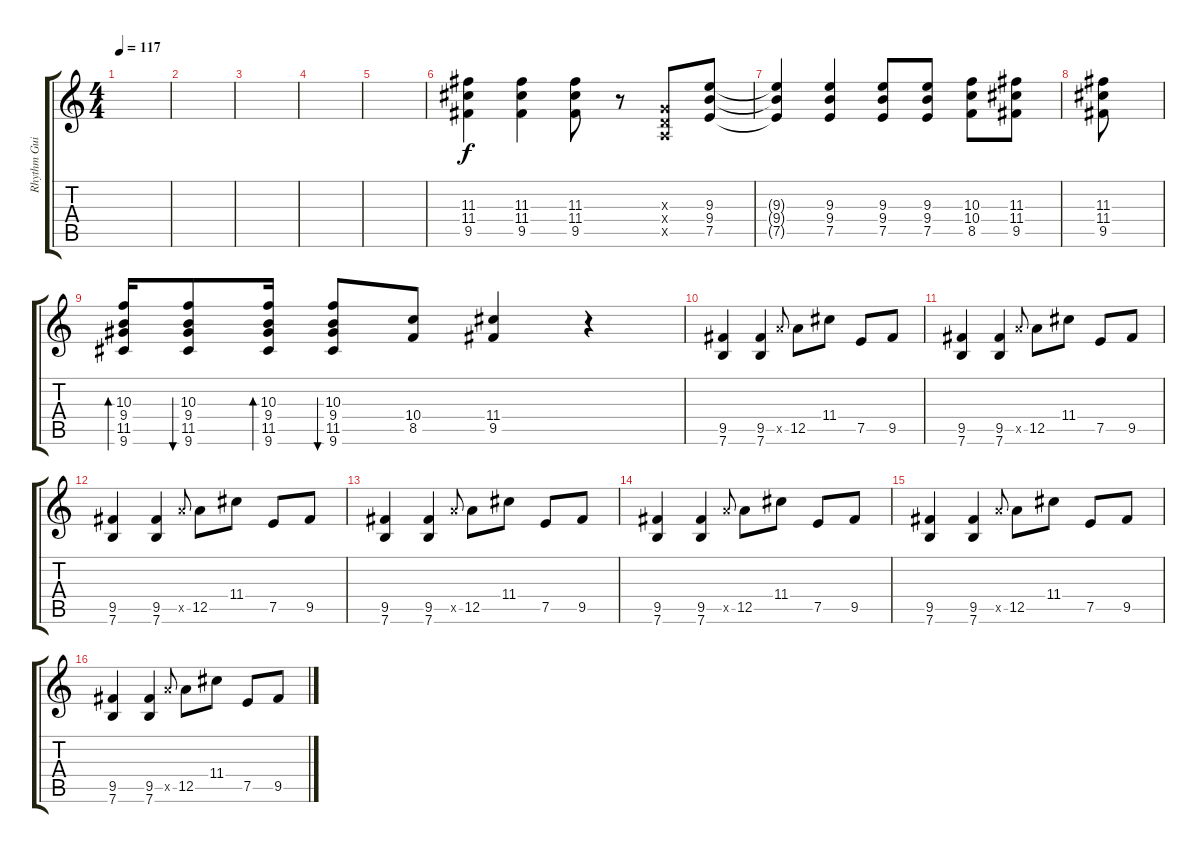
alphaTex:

\track ("Rhythm Guitar" "Rhythm Gui") {instrument electricguitarclean}
\staff {score tabs}
\tuning (E4 B3 G3 D3 A2 E2) {hide}
\ts (4 4)
\tempo 117
\clef g2
\ks c
|
|
|
|
|
(11.3 11.4 9.5).4 (11.3 11.4 9.5).4 (11.3 11.4 9.5).8 r.8 (0.3{x} 0.4{x} 0.5{x}).8 (9.3 9.4 7.5).8 |
(9.3{t} 9.4{t} 7.5{t}).4 (9.3 9.4 7.5).4 (9.3 9.4 7.5).8 (9.3 9.4 7.5).8 (10.3 10.4 8.5).8 (11.3 11.4 9.5).8 |
(11.3 11.4 9.5).8 |
(10.3 9.4 11.5 9.6).16{bd 30} (10.3 9.4 11.5 9.6).8{bu 30} (10.3 9.4 11.5 9.6).16{bd 30} (10.3 9.4 11.5 9.6).8{bu 30} (10.4 8.5).8 (11.4 9.5).4 r.4 |
(9.5 7.6).4 (9.5 7.6).4 12.5{x}.8{gr onbeat} 12.5.8 11.4.8 7.5.8 9.5.8 |
(9.5 7.6).4 (9.5 7.6).4 12.5{x}.8{gr onbeat} 12.5.8 11.4.8 7.5.8 9.5.8 |
(9.5 7.6).4 (9.5 7.6).4 12.5{x}.8{gr onbeat} 12.5.8 11.4.8 7.5.8 9.5.8 |
(9.5 7.6).4 (9.5 7.6).4 12.5{x}.8{gr onbeat} 12.5.8 11.4.8 7.5.8 9.5.8 |
(9.5 7.6).4 (9.5 7.6).4 12.5{x}.8{gr onbeat} 12.5.8 11.4.8 7.5.8 9.5.8 |
(9.5 7.6).4 (9.5 7.6).4 12.5{x}.8{gr onbeat} 12.5.8 11.4.8 7.5.8 9.5.8 |
(9.5 7.6).4 (9.5 7.6).4 12.5{x}.8{gr onbeat} 12.5.8 11.4.8 7.5.8 9.5.8
